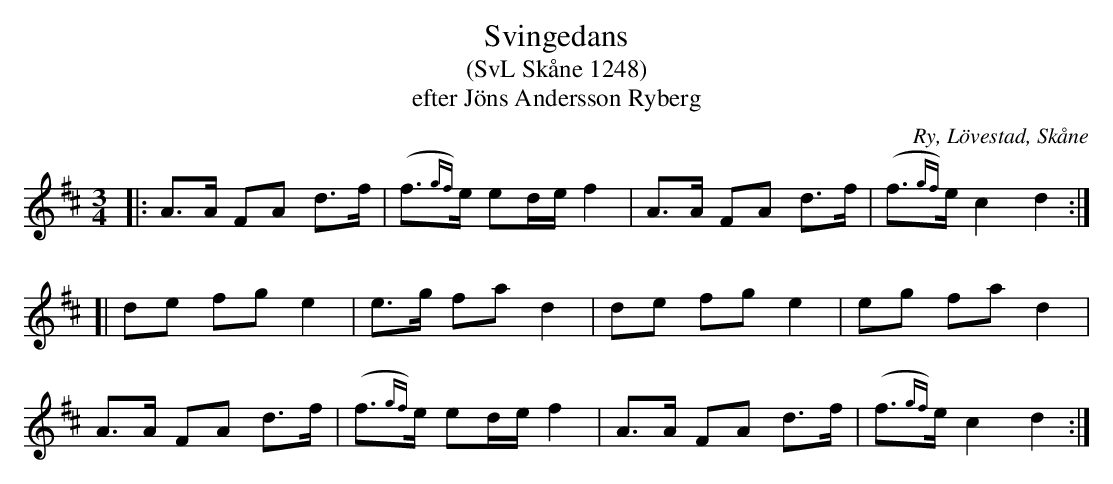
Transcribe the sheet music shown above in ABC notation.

X:1
T:Svingedans
T:(SvL Skåne 1248)
T:efter Jöns Andersson Ryberg
O:Ry, Lövestad, Skåne
M:3/4
L:1/8
K:D
|: A>A FA d>f | (f{gf})>e ed/e/ f2 | A>A FA d>f | (f{gf})>e c2 d2 :|
[| de fg e2 | e>g fa d2 | de fg e2 | eg fa d2 |
A>A FA d>f | (f{gf})>e ed/e/ f2 | A>A FA d>f | (f{gf})>e c2 d2 :|
